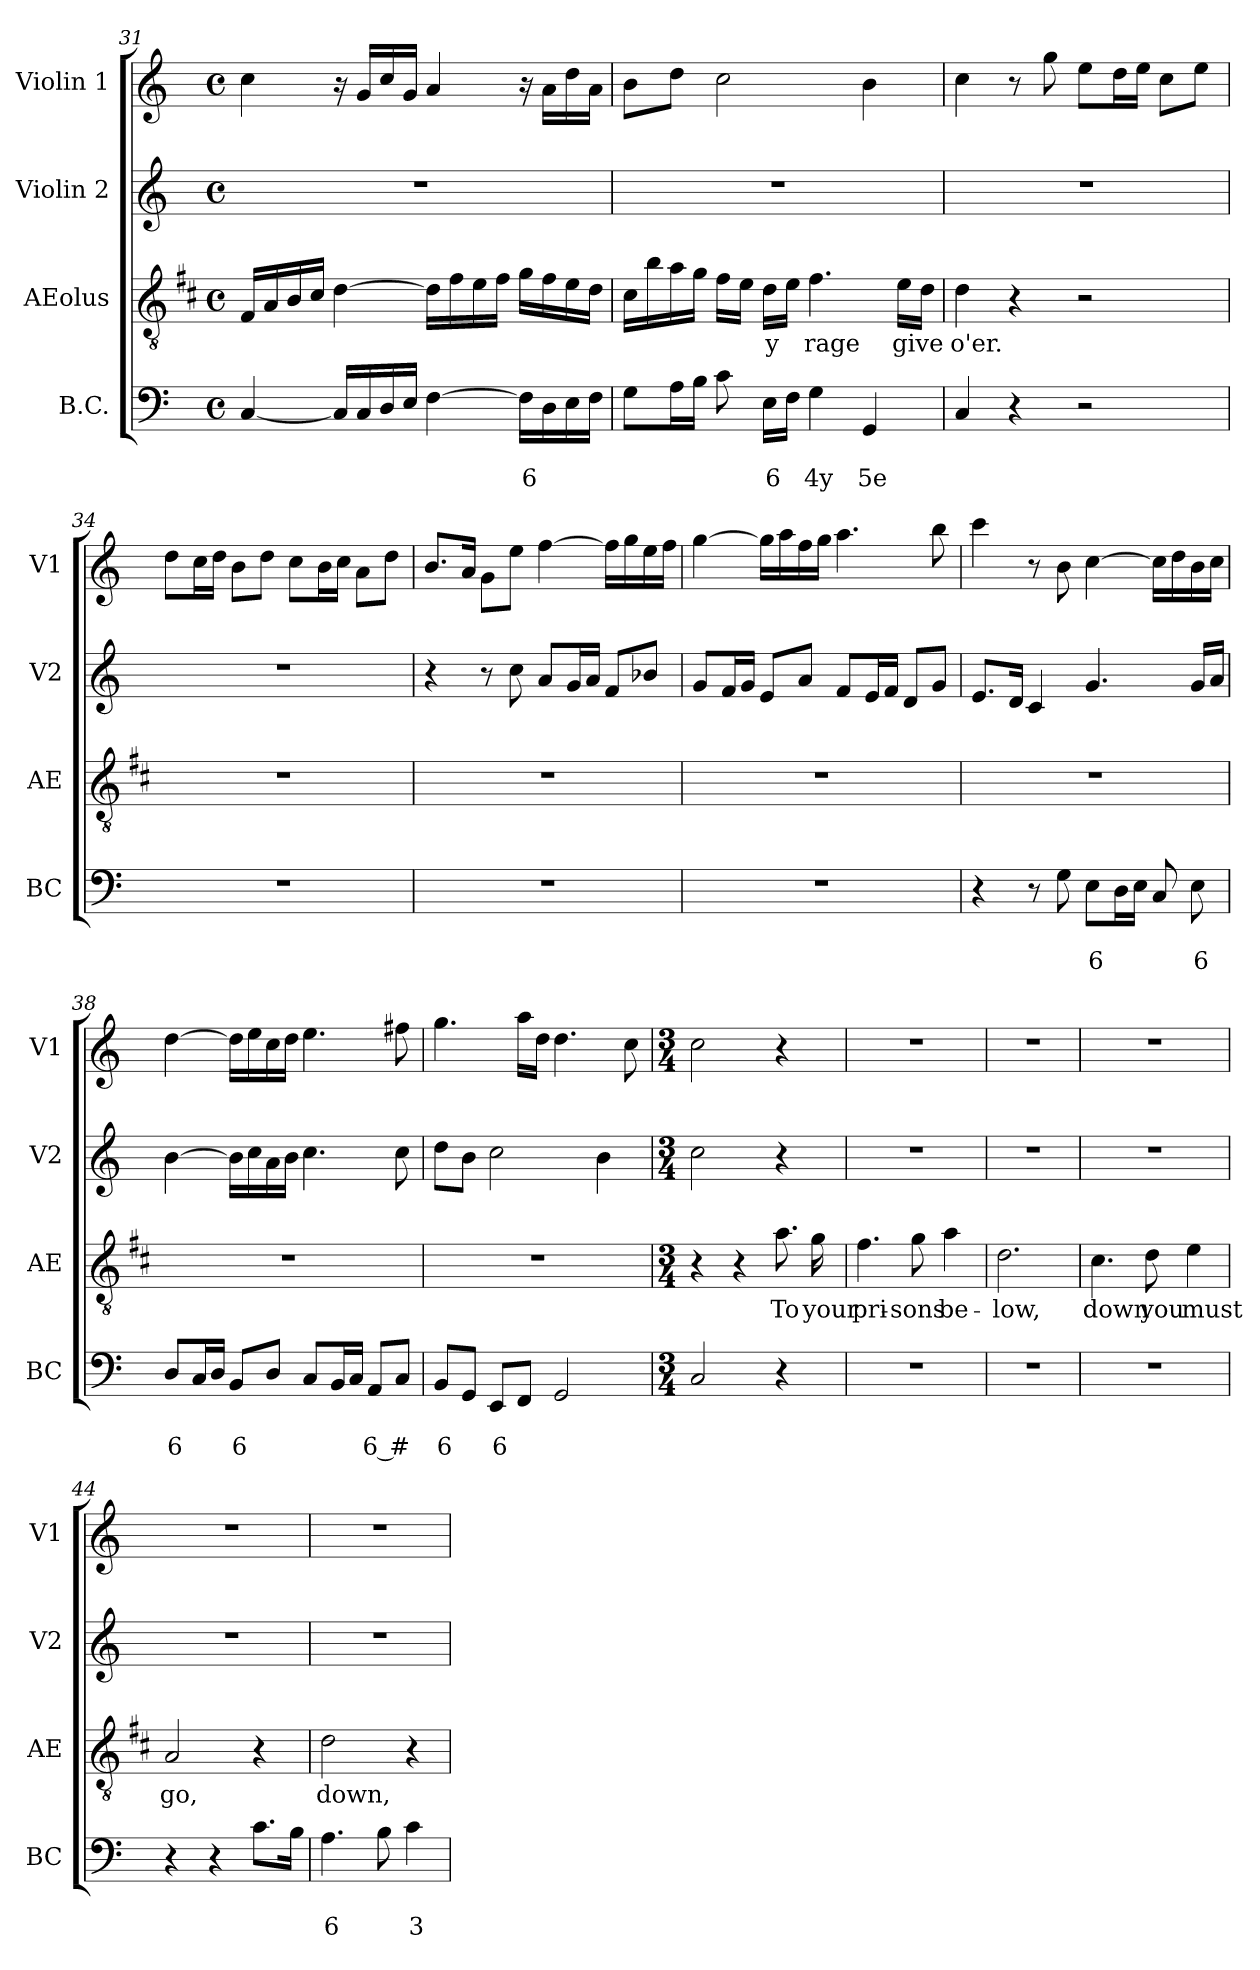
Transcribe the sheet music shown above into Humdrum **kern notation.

**kern	**text	**text	**kern	**text	**kern	**kern
*part4	*part4	*part4	*part3	*part3	*part2	*part1
*staff4	*staff4	*staff4	*staff3	*staff3	*staff2	*staff1
*I"B.C.	*	*	*I"AEolus	*	*I"Violin 2	*I"Violin 1
*I'BC	*	*	*I'AE	*	*I'V2	*I'V1
!!LO:PB:g=z
*clefF4	*	*	*clefGv2	*	*clefG2	*clefG2
*	*	*	*ITrd1c2	*	*	*
*k[]	*	*	*k[]	*	*k[]	*k[]
*C:	*	*	*C:	*	*C:	*C:
*M4/4	*	*	*M4/4	*	*M4/4	*M4/4
*met(c)	*	*	*met(c)	*	*met(c)	*met(c)
=31	=31	=31	=31	=31	=31	=31
[4C/	.	.	16E/LL	.	1r	4cc\
.	.	.	16G/	.	.	.
.	.	.	16A/	.	.	.
.	.	.	16B/JJ	.	.	.
16C/LL]	.	.	[4c\	.	.	16r
16C/	.	.	.	.	.	16g/LL
16D/	.	.	.	.	.	16cc/
16E/JJ	.	.	.	.	.	16g/JJ
[4F\	.	.	16c\LL]	.	.	4a/
.	.	.	16e\	.	.	.
.	.	.	16d\	.	.	.
.	.	.	16e\JJ	.	.	.
!	!	!LO:LY:b	!	!	!	!
16F\LL]	.	6	16f\LL	.	.	16r
16D\	.	.	16e\	.	.	16a\LL
16E\	.	.	16d\	.	.	16dd\
16F\JJ	.	.	16c\JJ	.	.	16a\JJ
=32	=32	=32	=32	=32	=32	=32
8G\L	.	.	16B\LL	.	1r	8b\L
.	.	.	16a\	.	.	.
16A\L	.	.	16g\	.	.	8dd\J
16B\JJ	.	.	16f\JJ	.	.	.
8c\	.	.	16e\LL	.	.	2cc\
.	.	.	16d\JJ	.	.	.
!	!	!LO:LY:b	!	!LO:LY:b	!	!
16E\LL	.	6	16c\LL	-y	.	.
16F\JJ	.	.	16d\JJ	.	.	.
!	!	!LO:LY:b	!	!LO:LY:b	!	!
4G\	.	4y	4.e\	rage	.	.
!	!	!LO:LY:b	!	!	!	!
4GG/	.	5e	.	.	.	4b\
!	!	!	!	!LO:LY:b	!	!
.	.	.	16d\LL	give	.	.
.	.	.	16c\JJ	.	.	.
=33	=33	=33	=33	=33	=33	=33
!	!	!	!	!LO:LY:b	!	!
4C/	.	.	4c\	o'er.	1r	4cc\
4r	.	.	4r	.	.	8r
.	.	.	.	.	.	8gg\
2r	.	.	2r	.	.	8ee\L
.	.	.	.	.	.	16dd\L
.	.	.	.	.	.	16ee\JJ
.	.	.	.	.	.	8cc\L
.	.	.	.	.	.	8ee\J
!!LO:LB:g=z
=34	=34	=34	=34	=34	=34	=34
1r	.	.	1r	.	1r	8dd\L
.	.	.	.	.	.	16cc\L
.	.	.	.	.	.	16dd\JJ
.	.	.	.	.	.	8b\L
.	.	.	.	.	.	8dd\J
.	.	.	.	.	.	8cc\L
.	.	.	.	.	.	16b\L
.	.	.	.	.	.	16cc\JJ
.	.	.	.	.	.	8a\L
.	.	.	.	.	.	8dd\J
=35	=35	=35	=35	=35	=35	=35
1r	.	.	1r	.	4r	8.b/L
.	.	.	.	.	.	16a/Jk
.	.	.	.	.	8r	8g\L
.	.	.	.	.	8cc\	8ee\J
.	.	.	.	.	8a/L	[4ff\
.	.	.	.	.	16g/L	.
.	.	.	.	.	16a/JJ	.
.	.	.	.	.	8f/L	16ff\LL]
.	.	.	.	.	.	16gg\
.	.	.	.	.	8b-X/J	16ee\
.	.	.	.	.	.	16ff\JJ
=36	=36	=36	=36	=36	=36	=36
1r	.	.	1r	.	8g/L	[4gg\
.	.	.	.	.	16f/L	.
.	.	.	.	.	16g/JJ	.
.	.	.	.	.	8e/L	16gg\LL]
.	.	.	.	.	.	16aa\
.	.	.	.	.	8a/J	16ff\
.	.	.	.	.	.	16gg\JJ
.	.	.	.	.	8f/L	4.aa\
.	.	.	.	.	16e/L	.
.	.	.	.	.	16f/JJ	.
.	.	.	.	.	8d/L	.
.	.	.	.	.	8g/J	8bb\
!!LO:LB:g=z
=37	=37	=37	=37	=37	=37	=37
4r	.	.	1r	.	8.e/L	4ccc\
.	.	.	.	.	16d/Jk	.
8r	.	.	.	.	4c/	8r
8G\	.	.	.	.	.	8b\
!	!	!LO:LY:b	!	!	!	!
8E\L	.	6	.	.	4.g/	[4cc\
16D\L	.	.	.	.	.	.
16E\JJ	.	.	.	.	.	.
8C/	.	.	.	.	.	16cc\LL]
.	.	.	.	.	.	16dd\
!	!	!LO:LY:b	!	!	!	!
8E\	.	6	.	.	16g/LL	16b\
.	.	.	.	.	16a/JJ	16cc\JJ
=38	=38	=38	=38	=38	=38	=38
!	!	!LO:LY:b	!	!	!	!
8D/L	.	6	1r	.	[4b\	[4dd\
16C/L	.	.	.	.	.	.
16D/JJ	.	.	.	.	.	.
!	!	!LO:LY:b	!	!	!	!
8BB/L	.	6	.	.	16b\LL]	16dd\LL]
.	.	.	.	.	16cc\	16ee\
8D/J	.	.	.	.	16a\	16cc\
.	.	.	.	.	16b\JJ	16dd\JJ
8C/L	.	.	.	.	4.cc\	4.ee\
16BB/L	.	.	.	.	.	.
16C/JJ	.	.	.	.	.	.
!	!	!LO:LY:b	!	!	!	!
8AA/L	.	6 #	.	.	.	.
8C/J	.	.	.	.	8cc\	8ff#X\
=39	=39	=39	=39	=39	=39	=39
!	!	!LO:LY:b	!	!	!	!
*^	*	*	*	*	*	*
8BB/L	2ryy	.	6	1r	.	8dd\L	4.gg\
8GG/J	.	.	.	.	.	8b\J	.
!	!	!	!LO:LY:b	!	!	!	!
8EE/L	.	.	6	.	.	2cc\	.
8FF/J	.	.	.	.	.	.	16aa\LL
.	.	.	.	.	.	.	16dd\JJ
2GG/	4ryy	.	.	.	.	.	4.dd\
.	4ryy	.	.	.	.	4b\	.
.	.	.	.	.	.	.	8cc\
*v	*v	*	*	*	*	*	*
!!LO:LB:g=z
=40	=40	=40	=40	=40	=40	=40
*M3/4	*	*	*M3/4	*	*M3/4	*M3/4
2C/	.	.	4r	.	2cc\	2cc\
.	.	.	4r	.	.	.
!	!	!	!	!LO:LY:b	!	!
4r	.	.	8.g\	To	4r	4r
!	!	!	!	!LO:LY:b	!	!
.	.	.	16f\	your	.	.
=41	=41	=41	=41	=41	=41	=41
!	!	!	!	!LO:LY:b	!	!
2.r	.	.	4.e\	pri-	2.r	2.r
!	!	!	!	!LO:LY:b	!	!
.	.	.	8f\	-sons	.	.
!	!	!	!	!LO:LY:b	!	!
.	.	.	4g\	be-	.	.
=42	=42	=42	=42	=42	=42	=42
!	!	!	!	!LO:LY:b	!	!
2.r	.	.	2.c\	-low,	2.r	2.r
=43	=43	=43	=43	=43	=43	=43
!	!	!	!	!LO:LY:b	!	!
2.r	.	.	4.B\	down	2.r	2.r
!	!	!	!	!LO:LY:b	!	!
.	.	.	8c\	you	.	.
!	!	!	!	!LO:LY:b	!	!
.	.	.	4d\	must	.	.
=44	=44	=44	=44	=44	=44	=44
!	!	!	!	!LO:LY:b	!	!
4r	.	.	2G/	go,	2.r	2.r
4r	.	.	.	.	.	.
8.c\L	.	.	4r	.	.	.
16B\Jk	.	.	.	.	.	.
=45	=45	=45	=45	=45	=45	=45
!	!	!LO:LY:b	!	!LO:LY:b	!	!
4.A\	.	6	2c\	down,	2.r	2.r
8B\	.	.	.	.	.	.
!	!	!LO:LY:b	!	!	!	!
4c\	.	3	4r	.	.	.
=	=	=	=	=	=	=
*-	*-	*-	*-	*-	*-	*-
